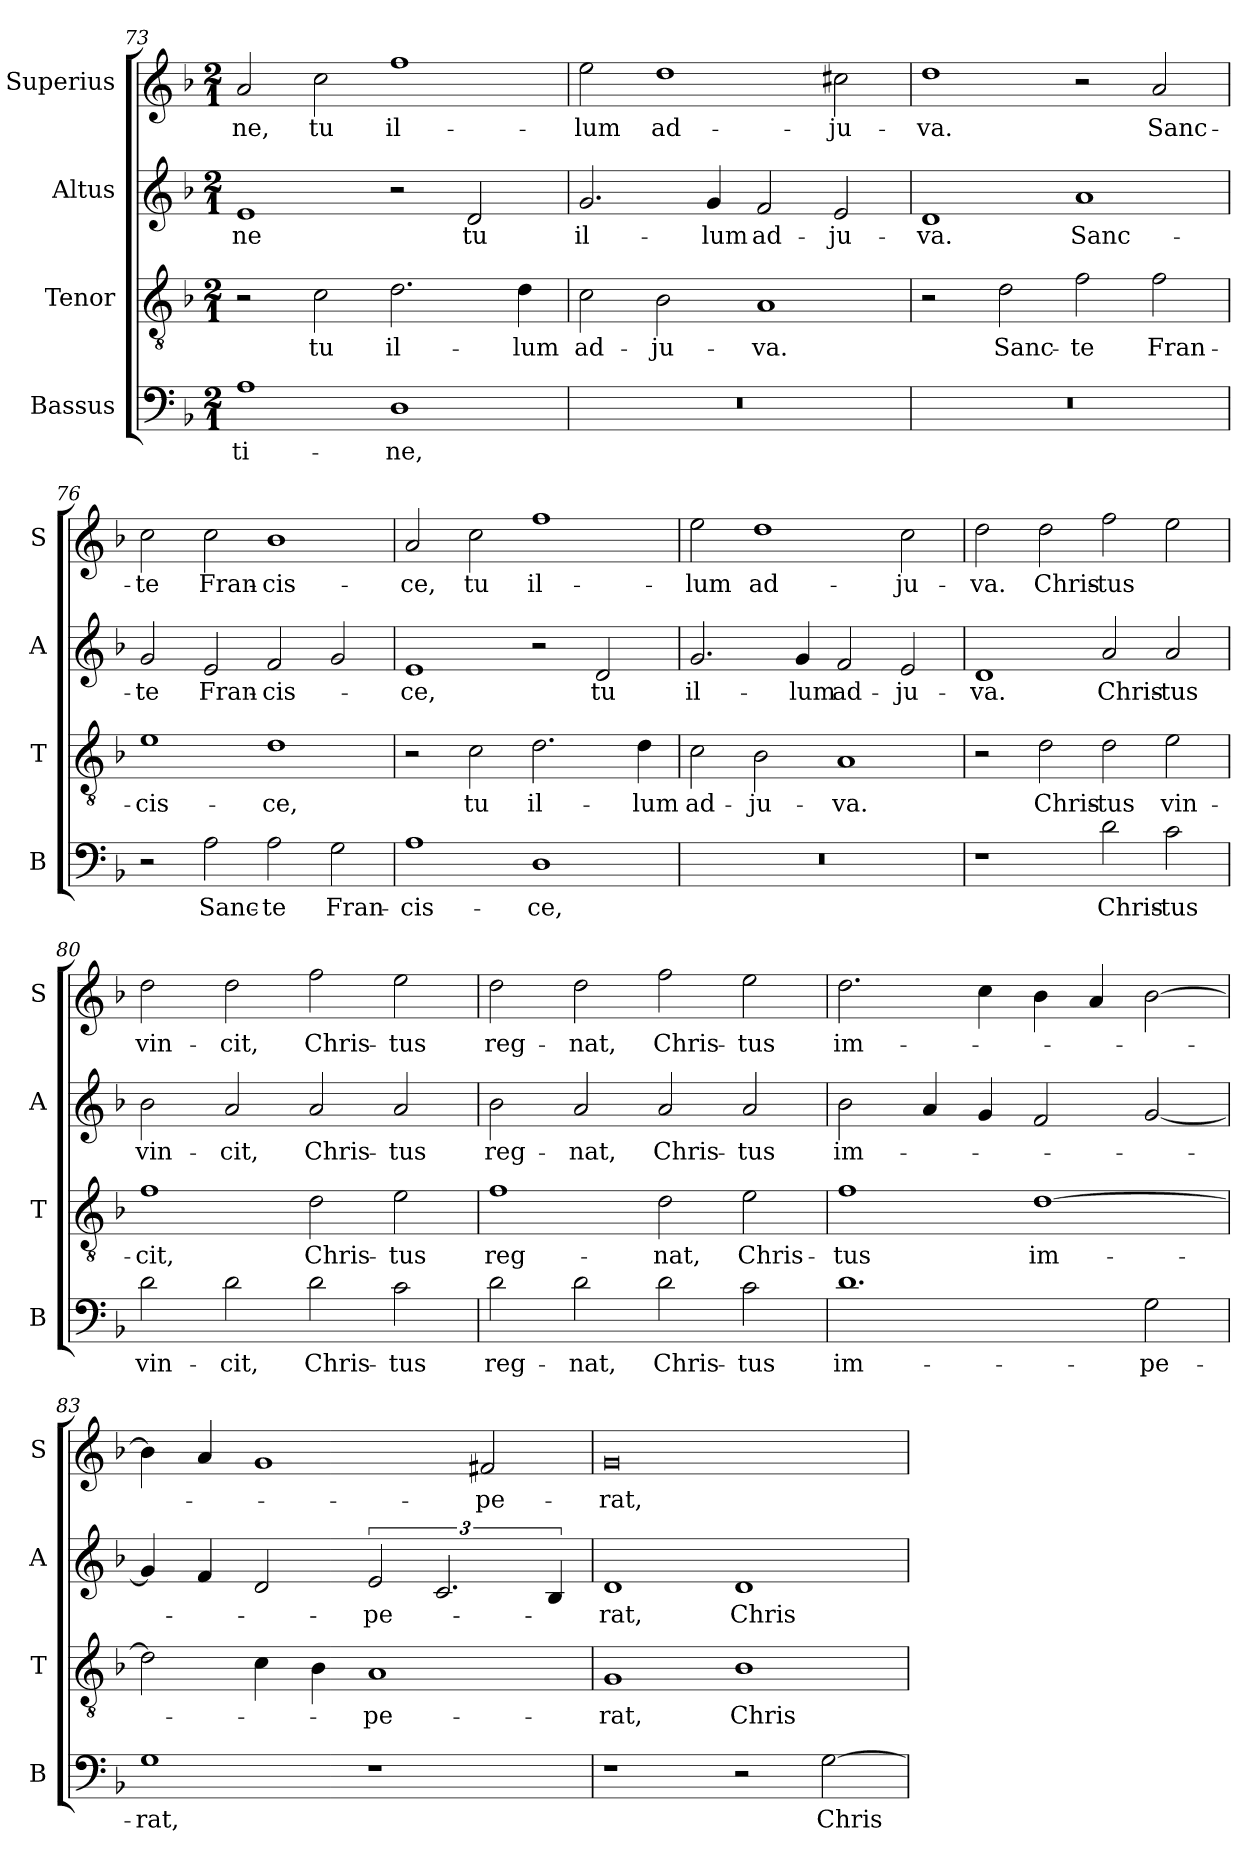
**kern	**text	**kern	**text	**kern	**text	**kern	**text
*part4	*part4	*part3	*part3	*part2	*part2	*part1	*part1
*staff4	*staff4	*staff3	*staff3	*staff2	*staff2	*staff1	*staff1
*I"Bassus	*	*I"Tenor	*	*I"Altus	*	*I"Superius	*
*I'B	*	*I'T	*	*I'A	*	*I'S	*
*clefF4	*	*clefGv2	*	*clefG2	*	*clefG2	*
*k[b-]	*	*k[b-]	*	*k[b-]	*	*k[b-]	*
*F:	*	*F:	*	*F:	*	*F:	*
*M2/1	*	*M2/1	*	*M2/1	*	*M2/1	*
=73	=73	=73	=73	=73	=73	=73	=73
1A	-ti-	2r	.	1e	-ne	2a	-ne,
.	.	2c	tu	.	.	2cc	tu
1D	-ne,	2.d	il-	2r	.	1ff	il-
.	.	.	.	2d	tu	.	.
.	.	4d	-lum	.	.	.	.
=74	=74	=74	=74	=74	=74	=74	=74
0r	.	2c	ad-	2.g	il-	2ee	-lum
.	.	2B-	-ju-	.	.	1dd	ad-
.	.	.	.	4g	-lum	.	.
.	.	1A	-va.	2f	ad-	.	.
.	.	.	.	2e	-ju-	2cc#X	-ju-
=75	=75	=75	=75	=75	=75	=75	=75
0r	.	2r	.	1d	-va.	1dd	-va.
.	.	2d	Sanc-	.	.	.	.
.	.	2f	-te	1a	Sanc-	2r	.
.	.	2f	Fran-	.	.	2a	Sanc-
=76	=76	=76	=76	=76	=76	=76	=76
2r	.	1e	-cis-	2g	-te	2cc	-te
2A	Sanc-	.	.	2e	Fran-	2cc	Fran-
2A	-te	1d	-ce,	2f	-cis-	1b-	-cis-
2G	Fran-	.	.	2g	.	.	.
=77	=77	=77	=77	=77	=77	=77	=77
1A	-cis-	2r	.	1e	-ce,	2a	-ce,
.	.	2c	tu	.	.	2cc	tu
1D	-ce,	2.d	il-	2r	.	1ff	il-
.	.	.	.	2d	tu	.	.
.	.	4d	-lum	.	.	.	.
=78	=78	=78	=78	=78	=78	=78	=78
0r	.	2c	ad-	2.g	il-	2ee	-lum
.	.	2B-	-ju-	.	.	1dd	ad-
.	.	.	.	4g	-lum	.	.
.	.	1A	-va.	2f	ad-	.	.
.	.	.	.	2e	-ju-	2cc	-ju-
=79	=79	=79	=79	=79	=79	=79	=79
1r	.	2r	.	1d	-va.	2dd	-va.
.	.	2d	Chris-	.	.	2dd	Chris-
2d	Chris-	2d	-tus	2a	Chris-	2ff	-tus
2c	-tus	2e	vin-	2a	-tus	2ee	.
=80	=80	=80	=80	=80	=80	=80	=80
2d	vin-	1f	-cit,	2b-	vin-	2dd	vin-
2d	-cit,	.	.	2a	-cit,	2dd	-cit,
2d	Chris-	2d	Chris-	2a	Chris-	2ff	Chris-
2c	-tus	2e	-tus	2a	-tus	2ee	-tus
=81	=81	=81	=81	=81	=81	=81	=81
2d	reg-	1f	reg-	2b-	reg-	2dd	reg-
2d	-nat,	.	.	2a	-nat,	2dd	-nat,
2d	Chris-	2d	-nat,	2a	Chris-	2ff	Chris-
2c	-tus	2e	Chris-	2a	-tus	2ee	-tus
=82	=82	=82	=82	=82	=82	=82	=82
1.d	im-	1f	-tus	2b-	im-	2.dd	im-
.	.	.	.	4a	.	.	.
.	.	.	.	4g	.	4cc	.
.	.	[1d	im-	2f	.	4b-	.
.	.	.	.	.	.	4a	.
2G	-pe-	.	.	[2g	.	[2b-	.
=83	=83	=83	=83	=83	=83	=83	=83
1G	-rat,	2d]	.	4g]	.	4b-]	.
.	.	.	.	4f	.	4a	.
.	.	4c	.	2d	.	1g	.
.	.	4B-	.	.	.	.	.
1r	.	1A	-pe-	3e	-pe-	.	.
.	.	.	.	3.c	.	.	.
.	.	.	.	.	.	2f#X	-pe-
.	.	.	.	6B-	.	.	.
=84	=84	=84	=84	=84	=84	=84	=84
1r	.	1G	-rat,	1d	-rat,	0g	-rat,
2r	.	1B-	Chris-	1d	Chris-	.	.
[2G	Chris-	.	.	.	.	.	.
=	=	=	=	=	=	=	=
*-	*-	*-	*-	*-	*-	*-	*-
